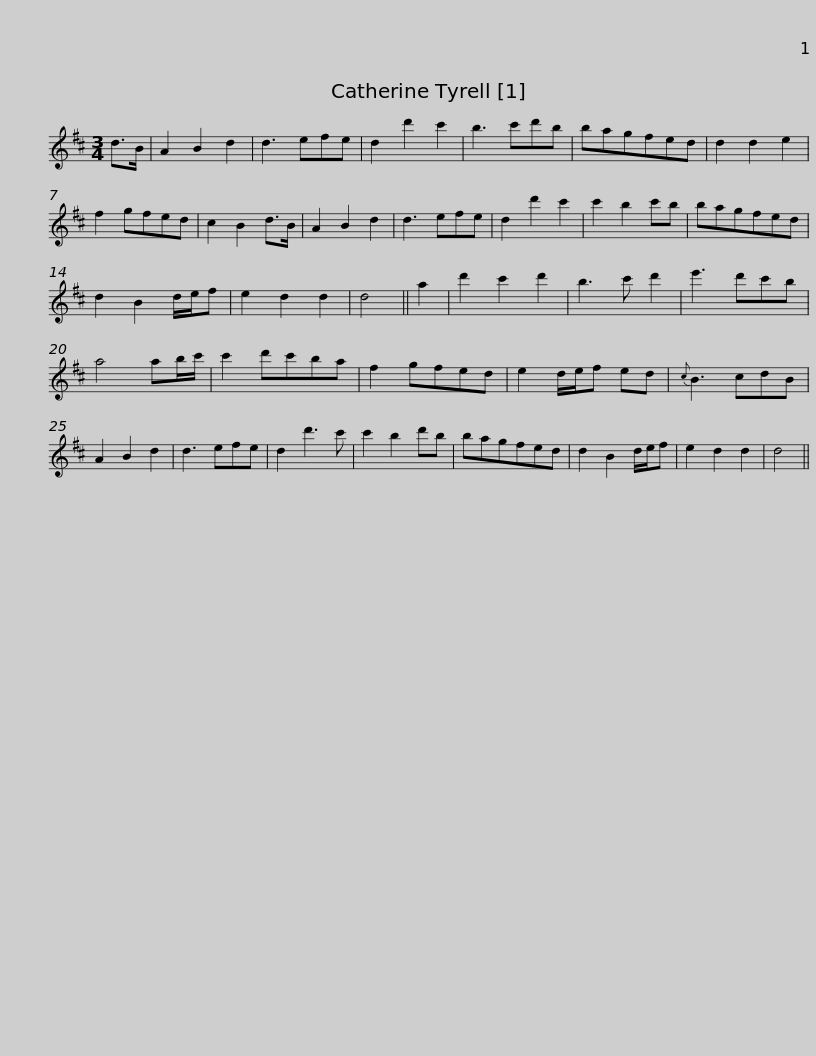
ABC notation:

X:1
L:1/8
M:3/4
I:linebreak $
K:D
V:1 treble
V:1
 d>B | A2 B2 d2 | d3 efe | d2 d'2 c'2 | b3 c'd'b | %5
 bagfed | d2 d2 e2 | f2 gfed | c2 B2 d>B | A2 B2 d2 |$ %10
 d3 efe | d2 d'2 c'2 | c'2 b2 c'b | bagfed | d2 B2 d/e/f | %15
 e2 d2 d2 | d4 || a2 | d'2 c'2 d'2 | b3 c' d'2 |$ %20
 e'3 d'c'b | a4 ab/c'/ | c'2 d'c'ba | f2 gfed | e2 d/e/f ed | %25
{c} B3 cdB | A2 B2 d2 | d3 efe |$ d2 d'3 c' | c'2 b2 d'b | %30
 bagfed | d2 B2 d/e/f | e2 d2 d2 | d4 || %34
